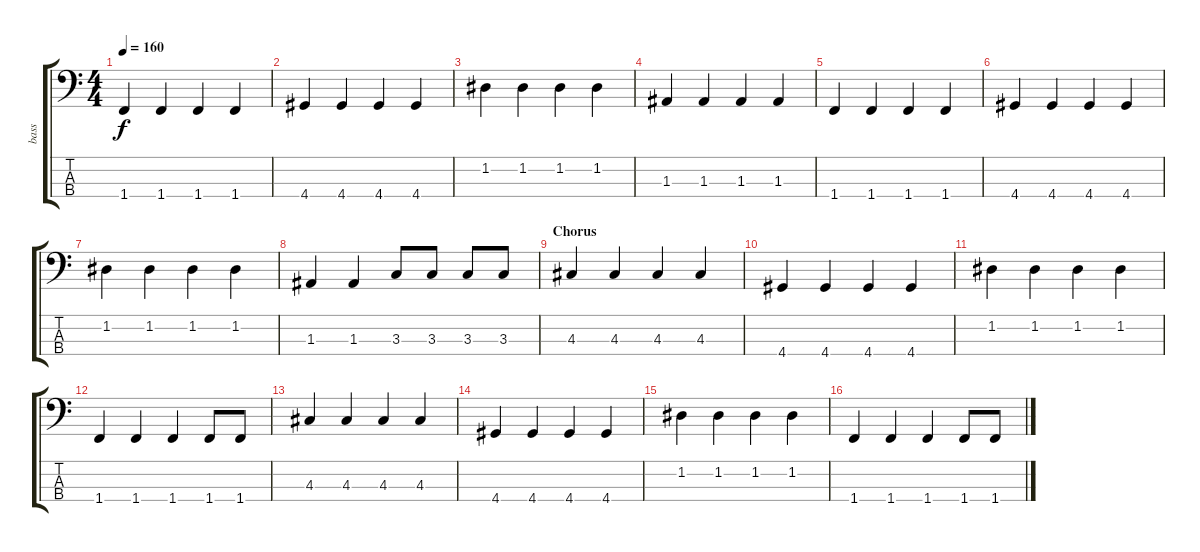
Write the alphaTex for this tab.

\track ("bass" "bass") {instrument electricbasspick}
\staff {score tabs}
\tuning (G2 D2 A1 E1) {hide}
\ts (4 4)
\tempo 160
\clef f4
\ks c
1.4.4{dy f} 1.4.4 1.4.4 1.4.4 |
4.4.4 4.4.4 4.4.4 4.4.4 |
1.2.4 1.2.4 1.2.4 1.2.4 |
1.3.4 1.3.4 1.3.4 1.3.4 |
1.4.4 1.4.4 1.4.4 1.4.4 |
4.4.4 4.4.4 4.4.4 4.4.4 |
1.2.4 1.2.4 1.2.4 1.2.4 |
1.3.4 1.3.4 3.3.8 3.3.8 3.3.8 3.3.8 |
\section ("" "Chorus")
4.3.4 4.3.4 4.3.4 4.3.4 |
4.4.4 4.4.4 4.4.4 4.4.4 |
1.2.4 1.2.4 1.2.4 1.2.4 |
1.4.4 1.4.4 1.4.4 1.4.8 1.4.8 |
4.3.4 4.3.4 4.3.4 4.3.4 |
4.4.4 4.4.4 4.4.4 4.4.4 |
1.2.4 1.2.4 1.2.4 1.2.4 |
1.4.4 1.4.4 1.4.4 1.4.8 1.4.8
